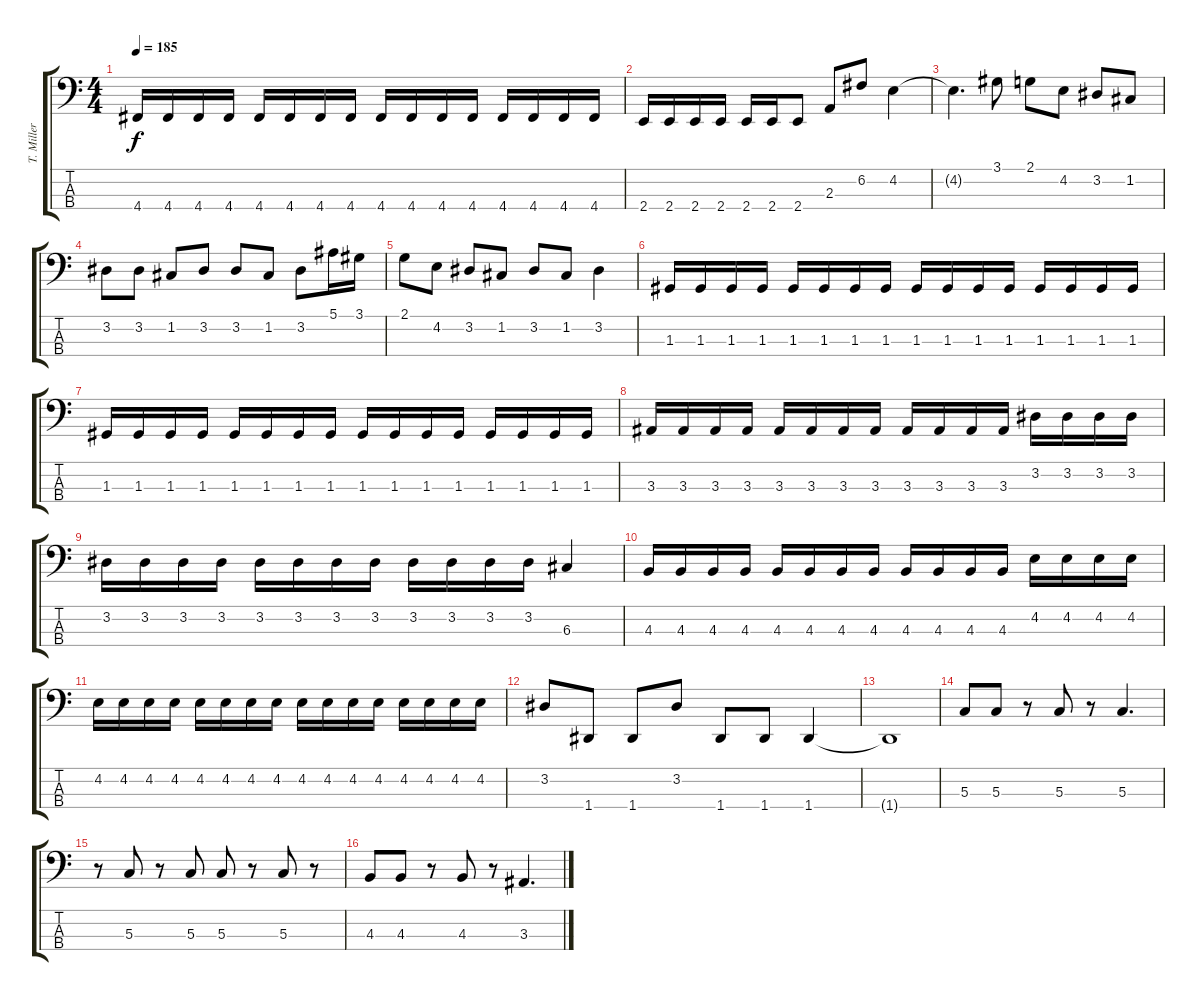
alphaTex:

\track ("T. Miller " "T. Miller ") {instrument electricbassfinger}
\staff {score tabs}
\tuning (F2 C2 G1 D1) {hide}
\ts (4 4)
\tempo 185
\clef f4
\ks c
4.4.16{dy f} 4.4.16 4.4.16 4.4.16 4.4.16 4.4.16 4.4.16 4.4.16 4.4.16 4.4.16 4.4.16 4.4.16 4.4.16 4.4.16 4.4.16 4.4.16 |
2.4.16 2.4.16 2.4.16 2.4.16 2.4.16 2.4.16 2.4.8 2.3.8 6.2.8 4.2.4 |
4.2{t}.4{d} 3.1.8 2.1.8 4.2.8 3.2.8 1.2.8 |
3.2.8 3.2.8 1.2.8 3.2.8 3.2.8 1.2.8 3.2.8 5.1.16 3.1.16 |
2.1.8 4.2.8 3.2.8 1.2.8 3.2.8 1.2.8 3.2.4 |
1.3.16 1.3.16 1.3.16 1.3.16 1.3.16 1.3.16 1.3.16 1.3.16 1.3.16 1.3.16 1.3.16 1.3.16 1.3.16 1.3.16 1.3.16 1.3.16 |
1.3.16 1.3.16 1.3.16 1.3.16 1.3.16 1.3.16 1.3.16 1.3.16 1.3.16 1.3.16 1.3.16 1.3.16 1.3.16 1.3.16 1.3.16 1.3.16 |
3.3.16 3.3.16 3.3.16 3.3.16 3.3.16 3.3.16 3.3.16 3.3.16 3.3.16 3.3.16 3.3.16 3.3.16 3.2.16 3.2.16 3.2.16 3.2.16 |
3.2.16 3.2.16 3.2.16 3.2.16 3.2.16 3.2.16 3.2.16 3.2.16 3.2.16 3.2.16 3.2.16 3.2.16 6.3.4 |
4.3.16 4.3.16 4.3.16 4.3.16 4.3.16 4.3.16 4.3.16 4.3.16 4.3.16 4.3.16 4.3.16 4.3.16 4.2.16 4.2.16 4.2.16 4.2.16 |
4.2.16 4.2.16 4.2.16 4.2.16 4.2.16 4.2.16 4.2.16 4.2.16 4.2.16 4.2.16 4.2.16 4.2.16 4.2.16 4.2.16 4.2.16 4.2.16 |
3.2.8 1.4.8 1.4.8 3.2.8 1.4.8 1.4.8 1.4.4 |
1.4{t}.1 |
5.3.8 5.3.8 r.8 5.3.8 r.8 5.3.4{d} |
r.8 5.3.8 r.8 5.3.8 5.3.8 r.8 5.3.8 r.8 |
4.3.8 4.3.8 r.8 4.3.8 r.8 3.3.4{d}
